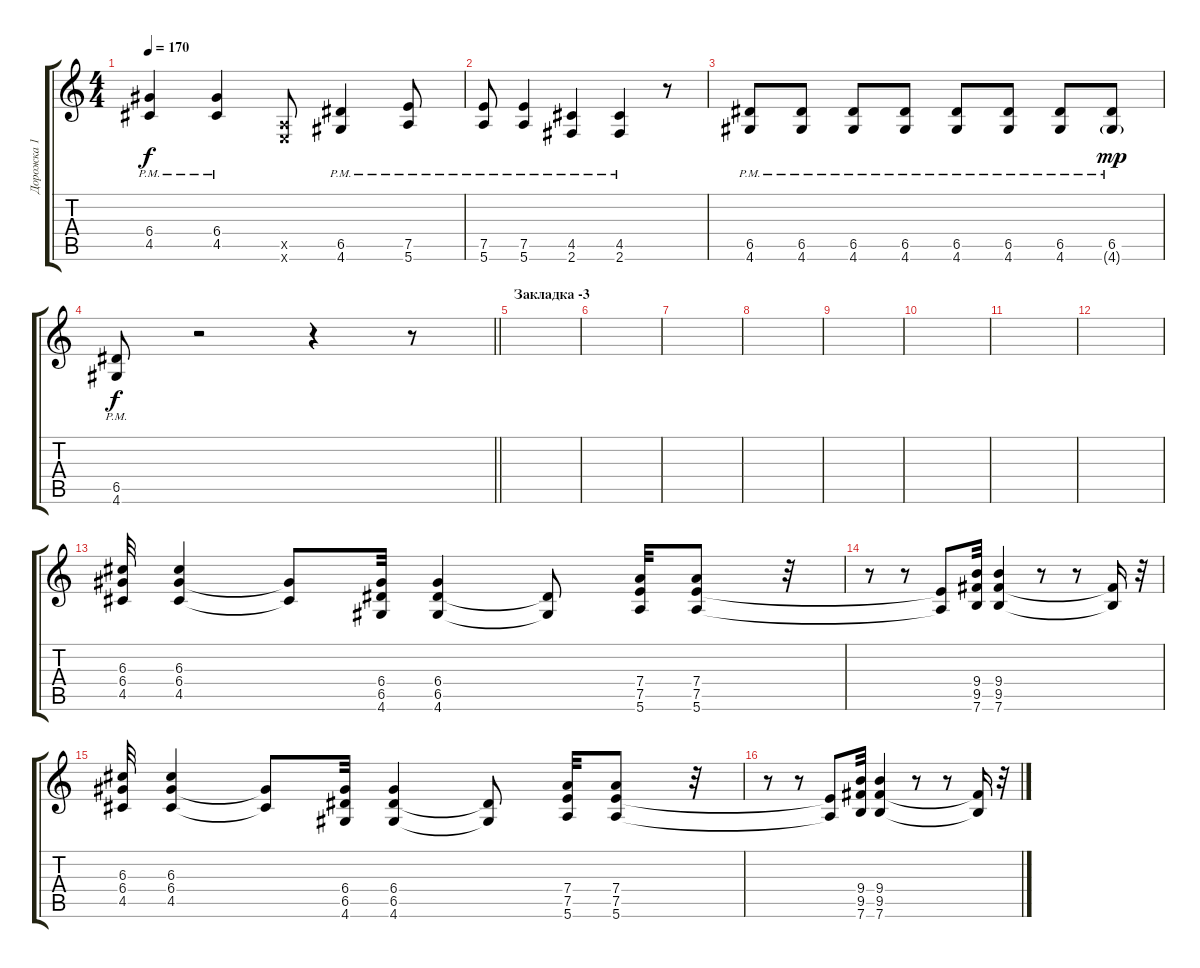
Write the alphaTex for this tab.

\track ("Дорожка 1" "Дорожка 1") {instrument overdrivenguitar}
\staff {score tabs}
\tuning (E4 B3 G3 D3 A2 E2) {hide}
\ts (4 4)
\tempo 170
\clef g2
\ks c
(6.4{pm} 4.5{pm}).4{dy f} (6.4{pm} 4.5{pm}).4 (0.5{x} 0.6{x}).8 (6.5{pm} 4.6{pm}).4 (7.5{pm} 5.6{pm}).8 |
(7.5{pm} 5.6{pm}).8 (7.5{pm} 5.6{pm}).4 (4.5{pm} 2.6{pm}).4 (4.5{pm} 2.6{pm}).4 r.8 |
(6.5{pm} 4.6{pm}).8 (6.5{pm} 4.6{pm}).8 (6.5{pm} 4.6{pm}).8 (6.5{pm} 4.6{pm}).8 (6.5{pm} 4.6{pm}).8 (6.5{pm} 4.6{pm}).8 (6.5{pm} 4.6{pm}).8 (6.5{pm} 4.6{g pm}).8{dy mp} |
\barLineRight lightlight
(6.5{pm} 4.6{pm}).8{dy f} r.2 r.4 r.8 |
\section ("" "Закладка -3")
|
|
|
|
|
|
|
|
(6.3 6.4 4.5).32 (6.3 6.4 4.5).4 (6.4{t} 4.5{t}).8 (6.4 6.5 4.6).32 (6.4 6.5 4.6).4 (6.5{t} 4.6{t}).8 (7.4 7.5 5.6).32 (7.4 7.5 5.6).8 r.32 |
r.8 r.8 (7.5{t} 5.6{t}).8 (9.4 9.5 7.6).32 (9.4 9.5 7.6).4 r.8 r.8 (9.5{t} 7.6{t}).16 r.32 |
(6.3 6.4 4.5).32 (6.3 6.4 4.5).4 (6.4{t} 4.5{t}).8 (6.4 6.5 4.6).32 (6.4 6.5 4.6).4 (6.5{t} 4.6{t}).8 (7.4 7.5 5.6).32 (7.4 7.5 5.6).8 r.32 |
r.8 r.8 (7.5{t} 5.6{t}).8 (9.4 9.5 7.6).32 (9.4 9.5 7.6).4 r.8 r.8 (9.5{t} 7.6{t}).16 r.32
